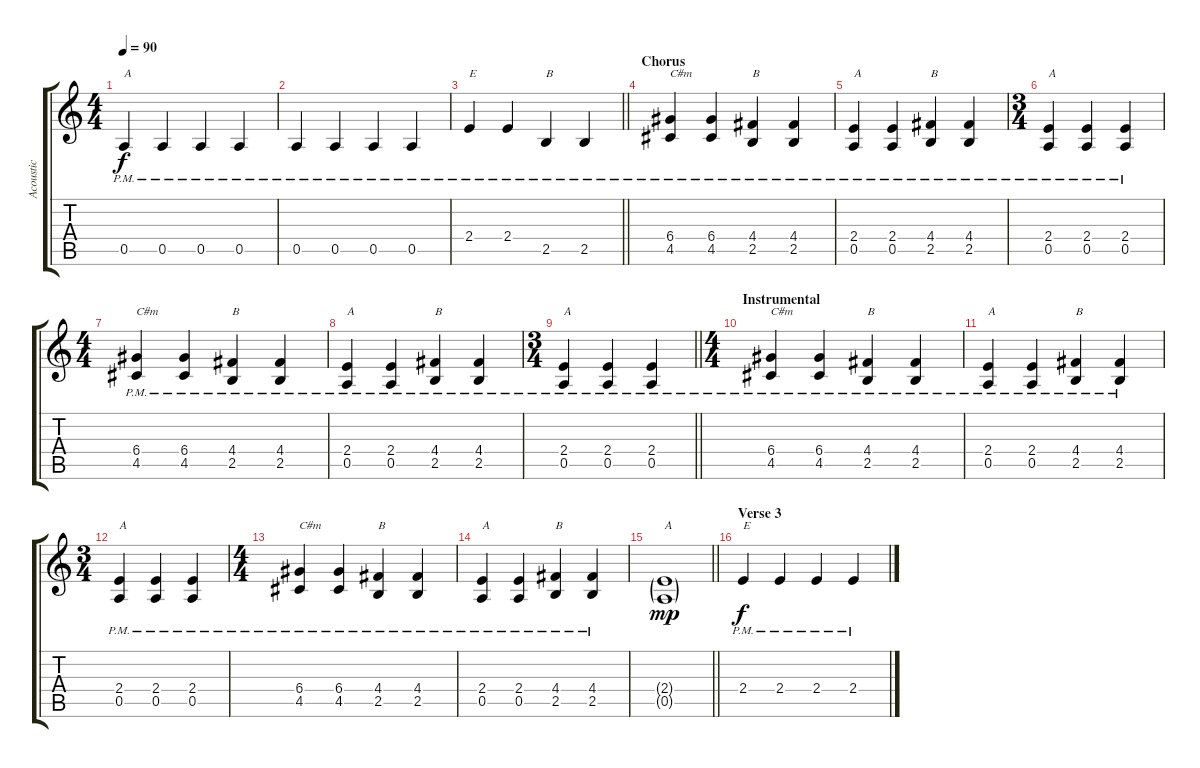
\track ("Acoustic" "Acoustic") {instrument acousticguitarsteel}
\staff {score tabs}
\tuning (E4 B3 G3 D3 A2 E2) {hide}
\ts (4 4)
\tempo 90
\clef g2
\ks c
0.5{pm}.4{txt "A" dy f} 0.5{pm}.4 0.5{pm}.4 0.5{pm}.4 |
0.5{pm}.4 0.5{pm}.4 0.5{pm}.4 0.5{pm}.4 |
\barLineRight lightlight
2.4{pm}.4{txt "E"} 2.4{pm}.4 2.5{pm}.4{txt "B"} 2.5{pm}.4 |
\section ("" "Chorus")
(6.4{pm} 4.5{pm}).4{txt "C#m"} (6.4{pm} 4.5{pm}).4 (4.4{pm} 2.5{pm}).4{txt "B"} (4.4{pm} 2.5{pm}).4 |
(2.4{pm} 0.5{pm}).4{txt "A"} (2.4{pm} 0.5{pm}).4 (4.4{pm} 2.5{pm}).4{txt "B"} (4.4{pm} 2.5{pm}).4 |
\ts (3 4)
(2.4{pm} 0.5{pm}).4{txt "A"} (2.4{pm} 0.5{pm}).4 (2.4{pm} 0.5{pm}).4 |
\ts (4 4)
(6.4{pm} 4.5{pm}).4{txt "C#m"} (6.4{pm} 4.5{pm}).4 (4.4{pm} 2.5{pm}).4{txt "B"} (4.4{pm} 2.5{pm}).4 |
(2.4{pm} 0.5{pm}).4{txt "A"} (2.4{pm} 0.5{pm}).4 (4.4{pm} 2.5{pm}).4{txt "B"} (4.4{pm} 2.5{pm}).4 |
\ts (3 4)
\barLineRight lightlight
(2.4{pm} 0.5{pm}).4{txt "A"} (2.4{pm} 0.5{pm}).4 (2.4{pm} 0.5{pm}).4 |
\ts (4 4)
\section ("" "Instrumental")
(6.4{pm} 4.5{pm}).4{txt "C#m"} (6.4{pm} 4.5{pm}).4 (4.4{pm} 2.5{pm}).4{txt "B"} (4.4{pm} 2.5{pm}).4 |
(2.4{pm} 0.5{pm}).4{txt "A"} (2.4{pm} 0.5{pm}).4 (4.4{pm} 2.5{pm}).4{txt "B"} (4.4{pm} 2.5{pm}).4 |
\ts (3 4)
(2.4{pm} 0.5{pm}).4{txt "A"} (2.4{pm} 0.5{pm}).4 (2.4{pm} 0.5{pm}).4 |
\ts (4 4)
(6.4{pm} 4.5{pm}).4{txt "C#m"} (6.4{pm} 4.5{pm}).4 (4.4{pm} 2.5{pm}).4{txt "B"} (4.4{pm} 2.5{pm}).4 |
(2.4{pm} 0.5{pm}).4{txt "A"} (2.4{pm} 0.5{pm}).4 (4.4{pm} 2.5{pm}).4{txt "B"} (4.4{pm} 2.5{pm}).4 |
\barLineRight lightlight
(2.4{g} 0.5{g}).1{txt "A" dy mp} |
\section ("" "Verse 3")
2.4{pm}.4{txt "E" dy f} 2.4{pm}.4 2.4{pm}.4 2.4{pm}.4
